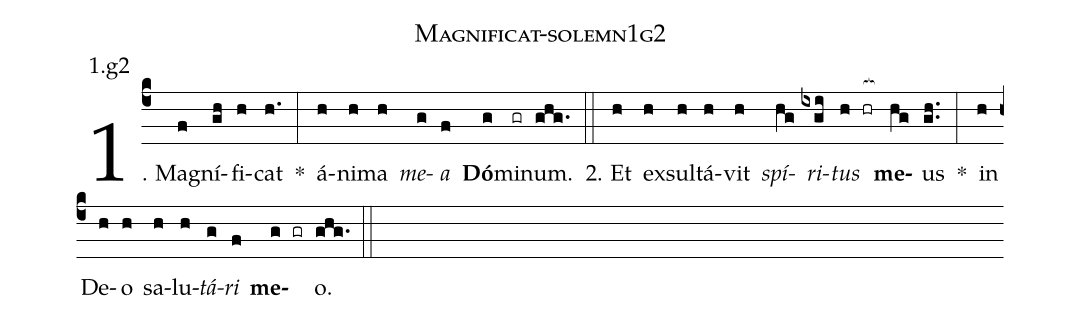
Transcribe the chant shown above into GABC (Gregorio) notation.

name: Magnificat-solemn1g2;
annotation: 1.g2;
%%
(c4)1. Ma(f)gní(gh)fi(h)cat(h.) *(:) á(h)ni(h)ma(h) <i>me</i>(g)<i>a</i>(f) <b>Dó</b>(g)mi(gr)num.(ghg.) (::)
2. Et(h) ex(h)sul(h)tá(h)vit(h) <i>spí</i>(hg)<i>ri</i>(ixgi)<i>tus</i>(h hr[ocb:1{]) <b>me</b>(hg[ocb:0}])us(gh..) *(:) in(h) De(h)o(h) sa(h)lu(h)<i>tá</i>(g)<i>ri</i>(f) <b>me</b>(g gr)o.(ghg.) (::)
